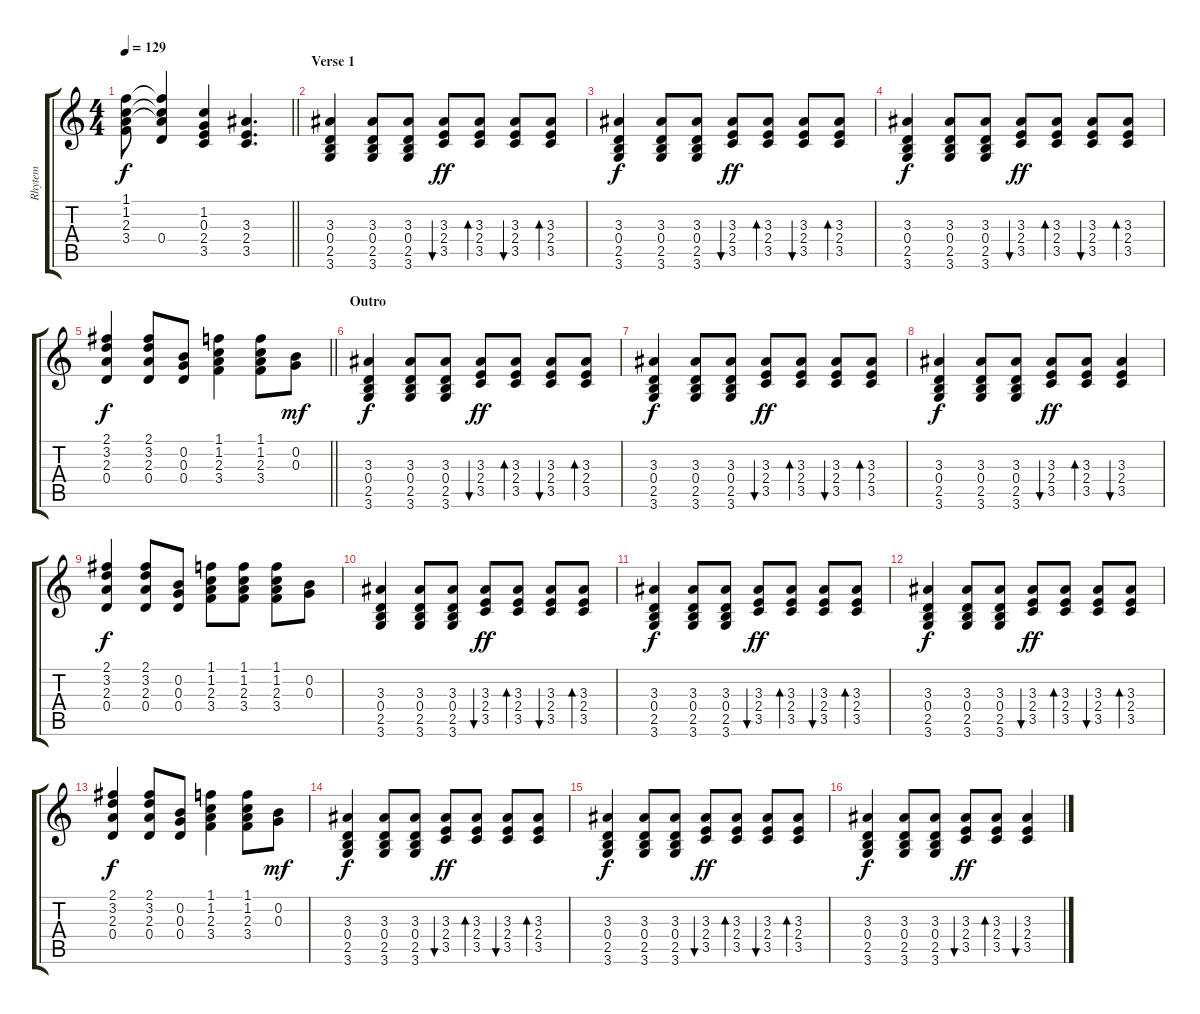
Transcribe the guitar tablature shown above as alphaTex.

\track ("Rhytem" "Rhytem") {instrument electricguitarclean}
\staff {score tabs}
\tuning (E4 B3 G3 D3 A2 E2) {hide}
\ts (4 4)
\tempo 129
\clef g2
\barLineRight lightlight
\ks c
(1.1 1.2 2.3 3.4).8{dy f} (1.1{t} 1.2{t} 2.3{t} 0.4).4 (1.2 0.3 2.4 3.5).4 (3.3 2.4 3.5).4{d} |
\section ("" "Verse 1")
(3.3 0.4 2.5 3.6).4 (3.3 0.4 2.5 3.6).8 (3.3 0.4 2.5 3.6).8 (3.3 2.4 3.5).8{bu 60 dy ff} (3.3 2.4 3.5).8{bd 60} (3.3 2.4 3.5).8{bu 60} (3.3 2.4 3.5).8{bd 60} |
(3.3 0.4 2.5 3.6).4{dy f} (3.3 0.4 2.5 3.6).8 (3.3 0.4 2.5 3.6).8 (3.3 2.4 3.5).8{bu 60 dy ff} (3.3 2.4 3.5).8{bd 60} (3.3 2.4 3.5).8{bu 60} (3.3 2.4 3.5).8{bd 60} |
(3.3 0.4 2.5 3.6).4{dy f} (3.3 0.4 2.5 3.6).8 (3.3 0.4 2.5 3.6).8 (3.3 2.4 3.5).8{bu 60 dy ff} (3.3 2.4 3.5).8{bd 60} (3.3 2.4 3.5).8{bu 60} (3.3 2.4 3.5).8{bd 60} |
\barLineRight lightlight
(2.1 3.2 2.3 0.4).4{dy f} (2.1 3.2 2.3 0.4).8 (0.2 0.3 0.4).8 (1.1 1.2 2.3 3.4).4 (1.1 1.2 2.3 3.4).8 (0.2 0.3).8{dy mf} |
\section ("" "Outro")
(3.3 0.4 2.5 3.6).4{dy f} (3.3 0.4 2.5 3.6).8 (3.3 0.4 2.5 3.6).8 (3.3 2.4 3.5).8{bu 60 dy ff} (3.3 2.4 3.5).8{bd 60} (3.3 2.4 3.5).8{bu 60} (3.3 2.4 3.5).8{bd 60} |
(3.3 0.4 2.5 3.6).4{dy f} (3.3 0.4 2.5 3.6).8 (3.3 0.4 2.5 3.6).8 (3.3 2.4 3.5).8{bu 60 dy ff} (3.3 2.4 3.5).8{bd 60} (3.3 2.4 3.5).8{bu 60} (3.3 2.4 3.5).8{bd 60} |
(3.3 0.4 2.5 3.6).4{dy f} (3.3 0.4 2.5 3.6).8 (3.3 0.4 2.5 3.6).8 (3.3 2.4 3.5).8{bu 60 dy ff} (3.3 2.4 3.5).8{bd 60} (3.3 2.4 3.5).4{bu 60} |
(2.1 3.2 2.3 0.4).4{dy f} (2.1 3.2 2.3 0.4).8 (0.2 0.3 0.4).8 (1.1 1.2 2.3 3.4).8 (1.1 1.2 2.3 3.4).8 (1.1 1.2 2.3 3.4).8 (0.2 0.3).8 |
(3.3 0.4 2.5 3.6).4 (3.3 0.4 2.5 3.6).8 (3.3 0.4 2.5 3.6).8 (3.3 2.4 3.5).8{bu 60 dy ff} (3.3 2.4 3.5).8{bd 60} (3.3 2.4 3.5).8{bu 60} (3.3 2.4 3.5).8{bd 60} |
(3.3 0.4 2.5 3.6).4{dy f} (3.3 0.4 2.5 3.6).8 (3.3 0.4 2.5 3.6).8 (3.3 2.4 3.5).8{bu 60 dy ff} (3.3 2.4 3.5).8{bd 60} (3.3 2.4 3.5).8{bu 60} (3.3 2.4 3.5).8{bd 60} |
(3.3 0.4 2.5 3.6).4{dy f} (3.3 0.4 2.5 3.6).8 (3.3 0.4 2.5 3.6).8 (3.3 2.4 3.5).8{bu 60 dy ff} (3.3 2.4 3.5).8{bd 60} (3.3 2.4 3.5).8{bu 60} (3.3 2.4 3.5).8{bd 60} |
(2.1 3.2 2.3 0.4).4{dy f} (2.1 3.2 2.3 0.4).8 (0.2 0.3 0.4).8 (1.1 1.2 2.3 3.4).4 (1.1 1.2 2.3 3.4).8 (0.2 0.3).8{dy mf} |
(3.3 0.4 2.5 3.6).4{dy f} (3.3 0.4 2.5 3.6).8 (3.3 0.4 2.5 3.6).8 (3.3 2.4 3.5).8{bu 60 dy ff} (3.3 2.4 3.5).8{bd 60} (3.3 2.4 3.5).8{bu 60} (3.3 2.4 3.5).8{bd 60} |
(3.3 0.4 2.5 3.6).4{dy f} (3.3 0.4 2.5 3.6).8 (3.3 0.4 2.5 3.6).8 (3.3 2.4 3.5).8{bu 60 dy ff} (3.3 2.4 3.5).8{bd 60} (3.3 2.4 3.5).8{bu 60} (3.3 2.4 3.5).8{bd 60} |
(3.3 0.4 2.5 3.6).4{dy f} (3.3 0.4 2.5 3.6).8 (3.3 0.4 2.5 3.6).8 (3.3 2.4 3.5).8{bu 60 dy ff} (3.3 2.4 3.5).8{bd 60} (3.3 2.4 3.5).4{bu 60}
